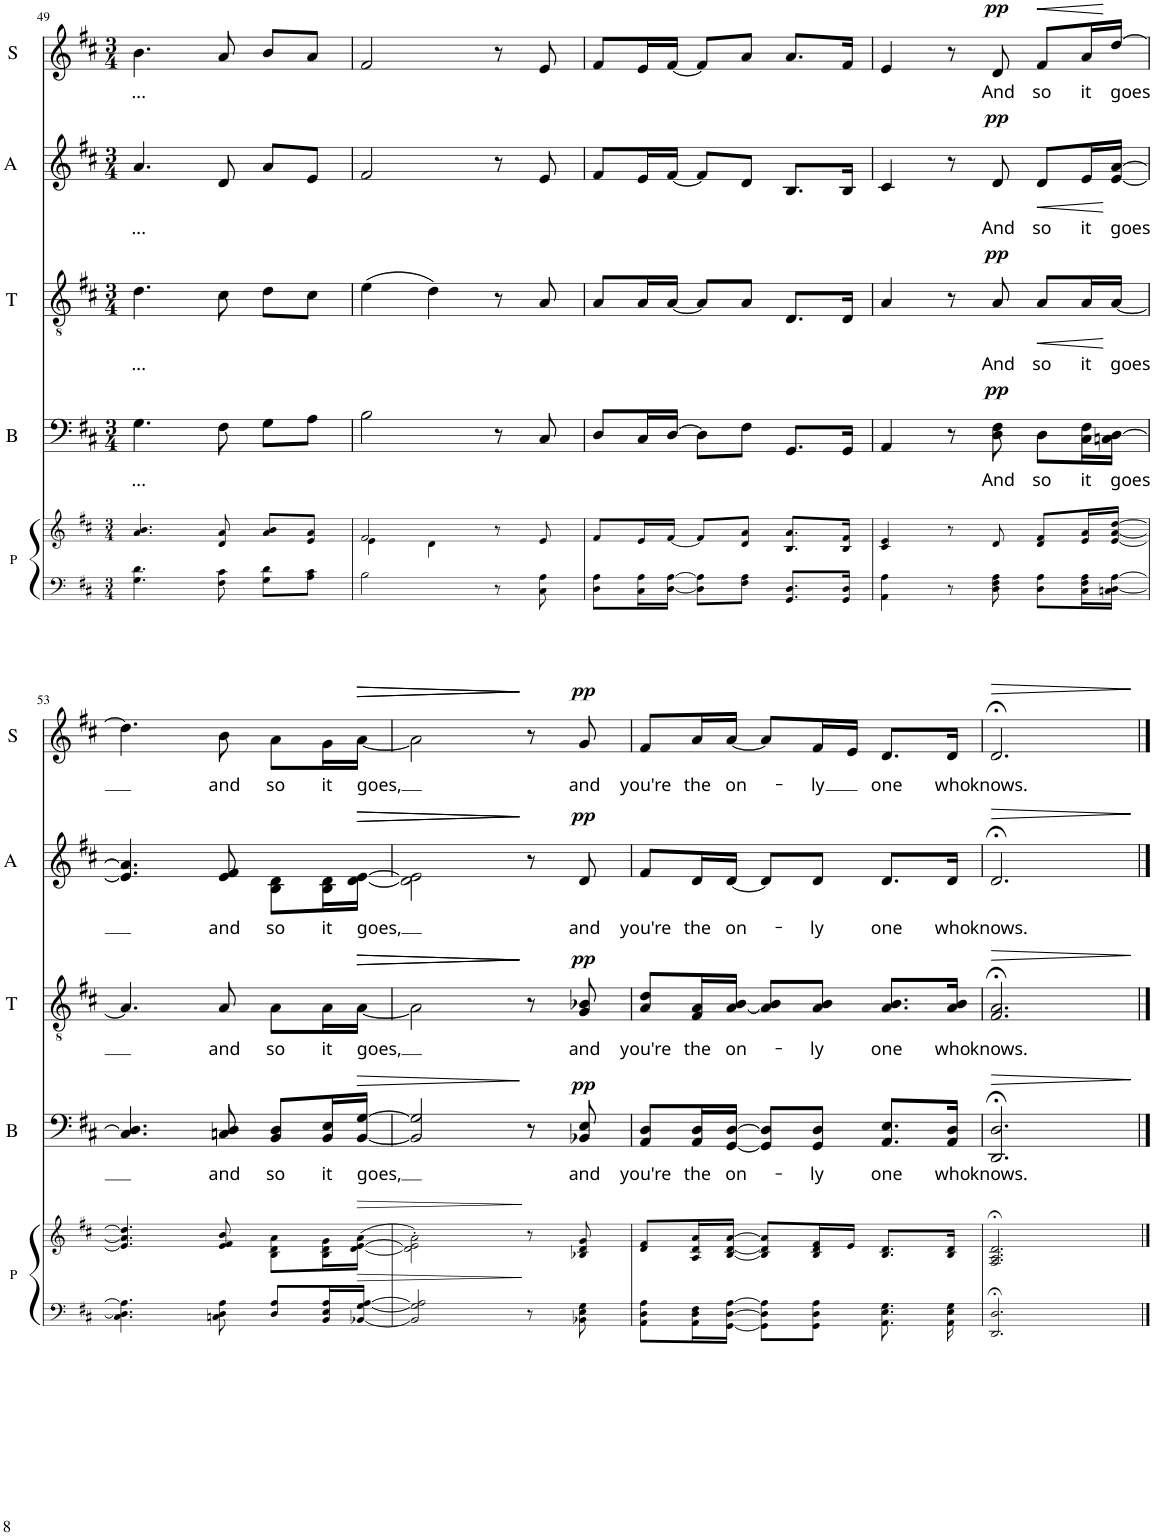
**kern	**kern	**dynam	**kern	**text	**dynam	**kern	**text	**dynam	**kern	**text	**dynam	**kern	**text	**dynam
*part5	*part5	*part5	*part4	*part4	*part4	*part3	*part3	*part3	*part2	*part2	*part2	*part1	*part1	*part1
*staff6	*staff5	*staff5/6	*staff4	*staff4	*staff4	*staff3	*staff3	*staff3	*staff2	*staff2	*staff2	*staff1	*staff1	*staff1
*I"Piano	*	*	*I"Bass	*	*	*I"Tenor	*	*	*I"Alto	*	*	*I"Soprano	*	*
*I'P	*	*	*I'B	*	*	*I'T	*	*	*I'A	*	*	*I'S	*	*
!!LO:PB:g=z
*clefF4	*clefG2	*	*clefF4	*	*	*clefGv2	*	*	*clefG2	*	*	*clefG2	*	*
*k[f#c#]	*k[f#c#]	*	*k[f#c#]	*	*	*k[f#c#]	*	*	*k[f#c#]	*	*	*k[f#c#]	*	*
*M3/4	*M3/4	*	*M3/4	*	*	*M3/4	*	*	*M3/4	*	*	*M3/4	*	*
=49	=49	=49	=49	=49	=49	=49	=49	=49	=49	=49	=49	=49	=49	=49
!	!	!	!	!LO:LY:b	!	!	!LO:LY:b	!	!	!LO:LY:b	!	!	!LO:LY:b	!
4.G\ 4.d\	4.a/ 4.b/	.	4.G\	...	.	4.d\	...	.	4.a/	...	.	4.b\	...	.
8F#\ 8c#\	8d/ 8a/	.	8F#\	.	.	8c#\	.	.	8d/	.	.	8a/	.	.
8G\ 8d\L	8a/ 8b/L	.	8G\L	.	.	8d\L	.	.	8a/L	.	.	8b/L	.	.
8A\ 8c#\J	8e/ 8a/J	.	8A\J	.	.	8c#\J	.	.	8e/J	.	.	8a/J	.	.
=50	=50	=50	=50	=50	=50	=50	=50	=50	=50	=50	=50	=50	=50	=50
*	*^	*	*	*	*	*	*	*	*	*	*	*	*	*
2B\	2f#/	4e\	.	2B\	.	.	(4e\	.	.	2f#/	.	.	2f#/	.	.
.	.	4d\	.	.	.	.	4d\)	.	.	.	.	.	.	.	.
8r	8r	4ryy	.	8r	.	.	8r	.	.	8r	.	.	8r	.	.
8C#\ 8A\	8e/	.	.	8C#/	.	.	8A/	.	.	8e/	.	.	8e/	.	.
*	*v	*v	*	*	*	*	*	*	*	*	*	*	*	*	*
=51	=51	=51	=51	=51	=51	=51	=51	=51	=51	=51	=51	=51	=51	=51
8D\ 8A\L	8f#/L	.	8D/L	.	.	8A/L	.	.	8f#/L	.	.	8f#/L	.	.
16C#\ 16A\L	16e/L	.	16C#/L	.	.	16A/L	.	.	16e/L	.	.	16e/L	.	.
[<16D\ [>16A\JJ	[<16f#/JJ	.	[>16D/JJ	.	.	[<16A/JJ	.	.	[<16f#/JJ	.	.	[<16f#/JJ	.	.
8D\] 8A\]L	8f#/L]	.	8D\L]	.	.	8A/L]	.	.	8f#/L]	.	.	8f#/L]	.	.
8F#\ 8A\J	8d/ 8a/J	.	8F#\J	.	.	8A/J	.	.	8d/J	.	.	8a/J	.	.
8.GG/ 8.D/L	8.B/ 8.a/L	.	8.GG/L	.	.	8.D/L	.	.	8.B/L	.	.	8.a/L	.	.
16GG/ 16D/Jk	16B/ 16f#/Jk	.	16GG/Jk	.	.	16D/Jk	.	.	16B/Jk	.	.	16f#/Jk	.	.
=52	=52	=52	=52	=52	=52	=52	=52	=52	=52	=52	=52	=52	=52	=52
4AA\ 4A\	4c#/ 4e/	.	4AA/	.	.	4A/	.	.	4c#/	.	.	4e/	.	.
8r	8r	.	8r	.	.	8r	.	.	8r	.	.	8r	.	.
!	!	!	!	!LO:LY:b	!LO:DY:a	!	!LO:LY:b	!LO:DY:a	!	!LO:LY:b	!LO:DY:a	!	!LO:LY:b	!LO:DY:a
8D\ 8F#\ 8A\	8d/	.	8D\ 8F#\	And	pp	8A/	And	pp	8d/	And	pp	8d/	And	pp
!	!	!	!	!LO:LY:b	!	!	!LO:LY:b	!LO:HP:b	!	!LO:LY:b	!LO:HP:b	!	!LO:LY:b	!LO:HP:b
8D\ 8A\L	8d/ 8f#/L	.	8D\L	so	.	8A/L	so	<	8d/L	so	<	8f#/L	so	<
!	!	!	!	!LO:LY:b	!	!	!LO:LY:b	!	!	!LO:LY:b	!	!	!LO:LY:b	!
16C#\ 16F#\ 16A\L	16e/ 16a/L	.	16C#\ 16F#\L	it	.	16A/L	it	.	16e/L	it	.	16a/L	it	.
!	!	!	!	!LO:LY:b	!	!	!LO:LY:b	!	!	!LO:LY:b	!	!	!LO:LY:b	!
16Cn\ [16D\ [16A\JJ	[16e/ [16a/ [16dd/JJ	.	16Cn\ [16D\JJ	goes	.	[16A/JJ	goes	[	[16e/ [16a/JJ	goes	[	[16dd/JJ	goes	[
!!LO:LB:g=z
=53	=53	=53	=53	=53	=53	=53	=53	=53	=53	=53	=53	=53	=53	=53
4.C#\ 4.D\] 4.A\]	4.e/] 4.a/] 4.dd/]	.	4.C#/ 4.D/]	.	.	4.A/]	.	.	4.e/] 4.a/]	.	.	4.dd\]	.	.
!	!	!	!	!LO:LY:b	!	!	!LO:LY:b	!	!	!LO:LY:b	!	!	!LO:LY:b	!
8Cn\ 8D\ 8A\	8e/ 8f#/ 8b/	.	8Cn/ 8D/	and	.	8A/	and	.	8e/ 8f#/	and	.	8b\	and	.
!	!	!	!	!LO:LY:b	!	!	!LO:LY:b	!	!	!LO:LY:b	!	!	!LO:LY:b	!
8D/ 8A/L	8B\ 8d\ 8a\L	.	8BB/ 8D/L	so	.	8A\L	so	.	8B\ 8d\L	so	.	8a\L	so	.
!	!	!	!	!LO:LY:b	!	!	!LO:LY:b	!	!	!LO:LY:b	!	!	!LO:LY:b	!
16BB/ 16E/ 16A/L	16B\ 16d\ 16g\L	.	16BB/ 16E/L	it	.	16A\L	it	.	16B\ 16d\L	it	.	16g\L	it	.
!	!	!LO:HP:b	!	!LO:LY:b	!LO:HP:b	!	!LO:LY:b	!LO:HP:b	!	!LO:LY:b	!LO:HP:b	!	!LO:LY:b	!LO:HP:b
[<16BB-X/ [<16G/ [>16A/JJ	(>[<16d\ [16e\ 16a\JJ	>	[<16BB/ [>16G/JJ	goes,	>	[<16A\JJ	goes,	>	[<16d\ [>16e\JJ	goes,	>	[<16a\JJ	goes,	>
=54	=54	=54	=54	=54	=54	=54	=54	=54	=54	=54	=54	=54	=54	=54
!	!	!	!	!	!	!	!	!LO:HP:b	!	!	!LO:HP:b	!	!	!LO:HP:b
2BB-/] 2G/] 2A/]	2d\]'> 2e\]'> 2a\'>)	.	2BB/] 2G/]	.	.	2A\]	.	>	2d\] 2e\]	.	>	2a\]	.	>
8r	8r	]	8r	.	]	8r	.	] ]	8r	.	] ]	8r	.	] ]
!	!	!	!	!LO:LY:b	!LO:DY:a	!	!LO:LY:b	!LO:DY:a	!	!LO:LY:b	!LO:DY:a	!	!LO:LY:b	!LO:DY:a
8BB-X\ 8E\ 8G\	8B-X/ 8d/ 8g/	.	8BB-X/ 8E/	and	pp	8G/ 8B-X/	and	pp	8d/	and	pp	8g/	and	pp
=55	=55	=55	=55	=55	=55	=55	=55	=55	=55	=55	=55	=55	=55	=55
!	!	!	!	!LO:LY:b	!	!	!LO:LY:b	!	!	!LO:LY:b	!	!	!LO:LY:b	!
8AA\ 8D\ 8A\L	8d/ 8f#/L	.	8AA/ 8D/L	you're	.	8A/ 8d/L	you're	.	8f#/L	you're	.	8f#/L	you're	.
!	!	!	!	!LO:LY:b	!	!	!LO:LY:b	!	!	!LO:LY:b	!	!	!LO:LY:b	!
16AA\ 16D\ 16F#\L	16A/ 16d/ 16a/L	.	16AA/ 16D/L	the	.	16F#/ 16A/L	the	.	16d/L	the	.	16a/L	the	.
!	!	!	!	!LO:LY:b	!	!	!LO:LY:b	!	!	!LO:LY:b	!	!	!LO:LY:b	!
[<16GG\ [>16D\ [>16A\JJ	[16B/ [16d/ [>16a/JJ	.	[<16GG/ [>16D/JJ	on-	.	[<16A/ 16B/JJ	on-	.	[<16d/JJ	on-	.	[<16a/JJ	on-	.
8GG\] 8D\] 8A\]L	8B/] 8d/] 8a/]L	.	8GG/] 8D/]L	.	.	8A/] 8B/L	.	.	8d/L]	.	.	8a/L]	.	.
!	!	!	!	!LO:LY:b	!	!	!LO:LY:b	!	!	!LO:LY:b	!	!	!LO:LY:b	!
8GG\ 8D\ 8A\J	16B/ 16d/ 16f#/L	.	8GG/ 8D/J	-ly	.	8A/ 8B/J	-ly	.	8d/J	-ly	.	16f#/L	-ly	.
.	16e/JJ	.	.	.	.	.	.	.	.	.	.	16e/JJ	.	.
!	!	!	!	!LO:LY:b	!	!	!LO:LY:b	!	!	!LO:LY:b	!	!	!LO:LY:b	!
8.AA\ 8.E\ 8.G\	8.B/ 8.d/L	.	8.AA/ 8.E/L	one	.	8.A/ 8.B/L	one	.	8.d/L	one	.	8.d/L	one	.
!	!	!	!	!LO:LY:b	!	!	!LO:LY:b	!	!	!LO:LY:b	!	!	!LO:LY:b	!
16AA\ 16E\ 16G\	16B/ 16d/Jk	.	16AA/ 16D/Jk	who	.	16A/ 16B/JL	who	.	16d/Jk	who	.	16d/Jk	who	.
=56	=56	=56	=56	=56	=56	=56	=56	=56	=56	=56	=56	=56	=56	=56
!	!	!	!	!LO:LY:b	!LO:HP:b	!	!LO:LY:b	!LO:HP:b	!	!LO:LY:b	!LO:HP:b	!	!LO:LY:b	!LO:HP:b
2.DD/;< 2.D/;<	2.F#/;< 2.A/;< 2.d/;<	.	2.DD/;< 2.D/;<	knows.	>	2.F#/;< 2.A/;<	knows.	>	2.d;</	knows.	>	2.d;</	knows.	>
.	.	.	.	.	]	.	.	]	.	.	]	.	.	]
==	==	==	==	==	==	==	==	==	==	==	==	==	==	==
*-	*-	*-	*-	*-	*-	*-	*-	*-	*-	*-	*-	*-	*-	*-
